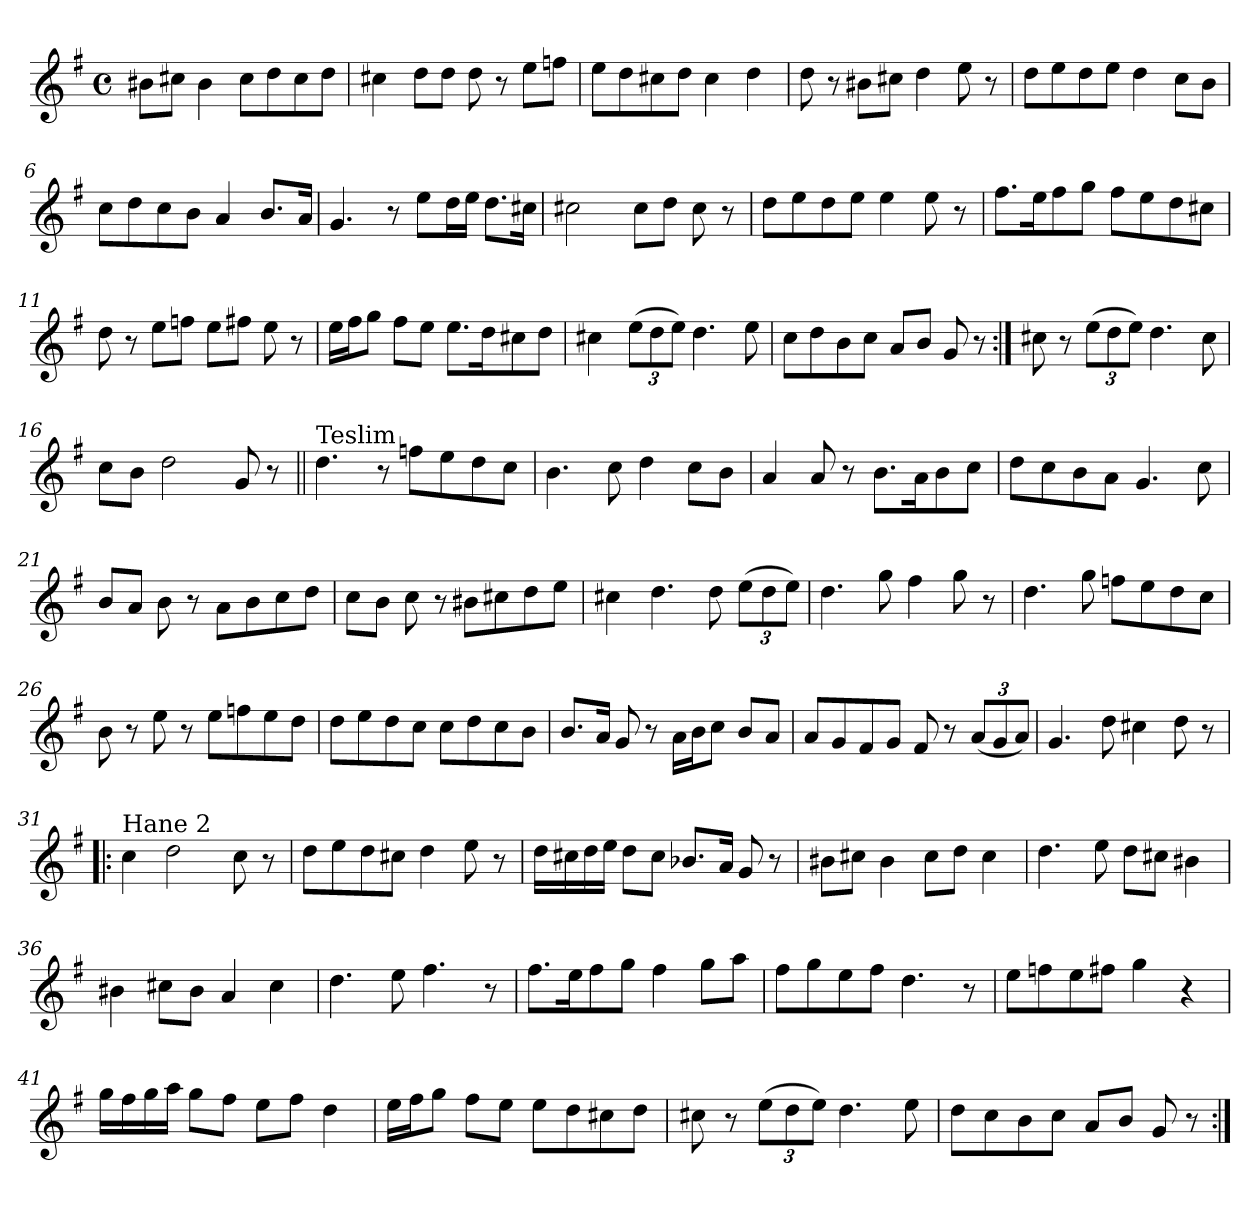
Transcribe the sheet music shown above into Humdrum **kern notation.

**kern
*part1
*staff1
*clefG2
*k[f#]
*G:
*M4/4
*met(c)
=1
8b#X\L
8cc#X\J
4b#\
8cc#\L
8dd\
8cc#\
8dd\J
=2
4cc#X\
8dd\L
8dd\J
8dd\
8r
8ee\L
8ffn\J
=3
8ee\L
8dd\
8cc#X\
8dd\J
4cc#\
4dd\
=4
8dd\
8r
8b#X\L
8cc#X\J
4dd\
8ee\
8r
!!LO:LB:g=z
=5
8dd\L
8ee\
8dd\
8ee\J
4dd\
8cc\L
8b\J
=6
8cc\L
8dd\
8cc\
8b\J
4a/
8.b/L
16a/Jk
=7
4.g/
8r
8ee\L
16dd\L
16ee\JJ
8.dd\L
16cc#X\Jk
=8
2cc#X\
8cc#\L
8dd\J
8cc#\
8r
!!LO:LB:g=z
=9
8dd\L
8ee\
8dd\
8ee\J
4ee\
8ee\
8r
=10
8.ff#\L
16ee\K
8ff#\
8gg\J
8ff#\L
8ee\
8dd\
8cc#X\J
=11
8dd\
8r
8ee\L
8ffn\J
8ee\L
8ff#X\J
8ee\
8r
=12
16ee\LL
16ff#\J
8gg\J
8ff#\L
8ee\J
8.ee\L
16dd\K
8cc#X\
8dd\J
!!LO:LB:g=z
=13
4cc#X\
*Xbrackettup
(>12ee\L
12dd\
12ee\J)
4.dd\
8ee\
=14
8cc\L
8dd\
8b\
8cc\J
8a/L
8b/J
8g/
8r
=15:|!
8cc#X\
8r
(>12ee\L
12dd\
12ee\J)
4.dd\
8cc#\
=16
8cc\L
8b\J
2dd\
8g/
8r
!!LO:LB:g=z
=17||
!LO:TX:a:t=Teslim
4.dd\
8r
8ffn\L
8ee\
8dd\
8cc\J
=18
4.b\
8cc\
4dd\
8cc\L
8b\J
=19
4a/
8a/
8r
8.b\L
16a\K
8b\
8cc\J
=20
8dd\L
8cc\
8b\
8a\J
4.g/
8cc\
!!LO:LB:g=z
=21
8b/L
8a/J
8b\
8r
8a\L
8b\
8cc\
8dd\J
=22
8cc\L
8b\J
8cc\
8r
8b#X\L
8cc#X\
8dd\
8ee\J
=23
4cc#X\
4.dd\
8dd\
(>12ee\L
12dd\
12ee\J)
=24
4.dd\
8gg\
4ff#\
8gg\
8r
!!LO:LB:g=z
=25
4.dd\
8gg\
8ffn\L
8ee\
8dd\
8cc\J
=26
8b\
8r
8ee\
8r
8ee\L
8ffn\
8ee\
8dd\J
=27
8dd\L
8ee\
8dd\
8cc\J
8cc\L
8dd\
8cc\
8b\J
=28
8.b/L
16a/Jk
8g/
8r
16a\LL
16b\J
8cc\J
8b/L
8a/J
!!LO:LB:g=z
=29
8a/L
8g/
8f#/
8g/J
8f#/
8r
(<12a/L
12g/
12a/J)
=30
4.g/
8dd\
4cc#X\
8dd\
8r
=31!|:
!LO:TX:a:t=Hane 2
4cc\
2dd\
8cc\
8r
=32
8dd\L
8ee\
8dd\
8cc#X\J
4dd\
8ee\
8r
!!LO:LB:g=z
=33
16dd\LL
16cc#X\
16dd\
16ee\JJ
8dd\L
8cc#\J
8.b-X/L
16a/Jk
8g/
8r
=34
8b#X\L
8cc#X\J
4b#\
8cc#\L
8dd\J
4cc#\
=35
4.dd\
8ee\
8dd\L
8cc#X\J
4b#X\
=36
4b#X\
8cc#X\L
8b#\J
4a/
4cc#\
!!LO:PB:g=z
=37
4.dd\
8ee\
4.ff#\
8r
=38
8.ff#\L
16ee\K
8ff#\
8gg\J
4ff#\
8gg\L
8aa\J
=39
8ff#\L
8gg\
8ee\
8ff#\J
4.dd\
8r
=40
8ee\L
8ffn\
8ee\
8ff#X\J
4gg\
4r
!!LO:LB:g=z
=41
16gg\LL
16ff#\
16gg\
16aa\JJ
8gg\L
8ff#\J
8ee\L
8ff#\J
4dd\
=42
16ee\LL
16ff#\J
8gg\J
8ff#\L
8ee\J
8ee\L
8dd\
8cc#X\
8dd\J
=43
8cc#X\
8r
(>12ee\L
12dd\
12ee\J)
4.dd\
8ee\
=44
8dd\L
8cc\
8b\
8cc\J
8a/L
8b/J
8g/
8r
=:|!
*-
